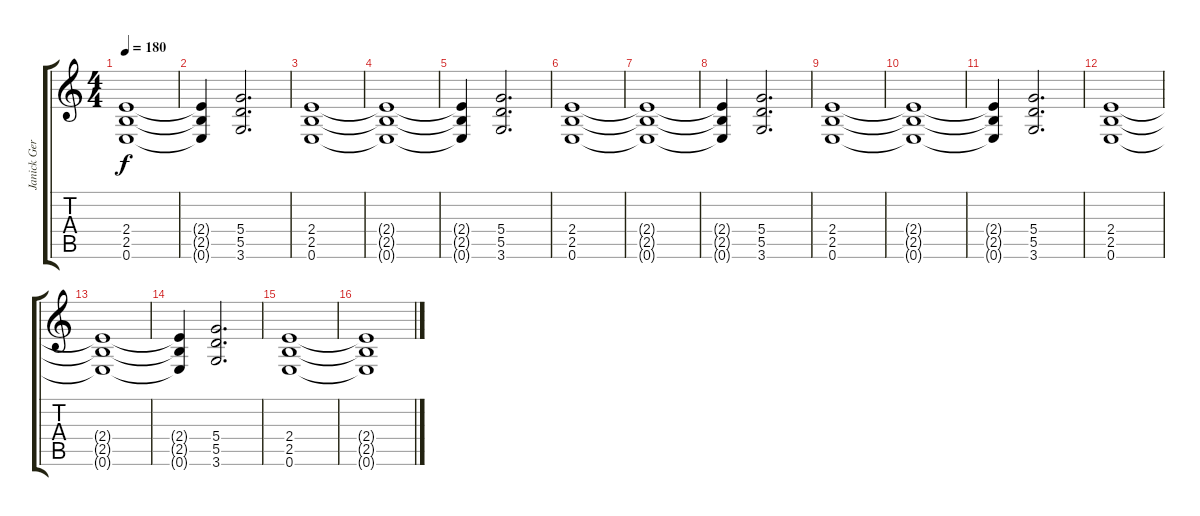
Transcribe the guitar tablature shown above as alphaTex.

\track ("Janick Gers" "Janick Ger") {instrument electricguitarjazz}
\staff {score tabs}
\tuning (E4 B3 G3 D3 A2 E2) {hide}
\ts (4 4)
\tempo 180
\clef g2
\ks c
(2.4{t} 2.5{t} 0.6{t}).1{dy f} |
(2.4{t} 2.5{t} 0.6{t}).4 (5.4 5.5 3.6).2{d} |
(2.4 2.5 0.6).1 |
(2.4{t} 2.5{t} 0.6{t}).1 |
(2.4{t} 2.5{t} 0.6{t}).4 (5.4 5.5 3.6).2{d} |
(2.4 2.5 0.6).1 |
(2.4{t} 2.5{t} 0.6{t}).1 |
(2.4{t} 2.5{t} 0.6{t}).4 (5.4 5.5 3.6).2{d} |
(2.4 2.5 0.6).1 |
(2.4{t} 2.5{t} 0.6{t}).1 |
(2.4{t} 2.5{t} 0.6{t}).4 (5.4 5.5 3.6).2{d} |
(2.4 2.5 0.6).1 |
(2.4{t} 2.5{t} 0.6{t}).1 |
(2.4{t} 2.5{t} 0.6{t}).4 (5.4 5.5 3.6).2{d} |
(2.4 2.5 0.6).1 |
(2.4{t} 2.5{t} 0.6{t}).1
